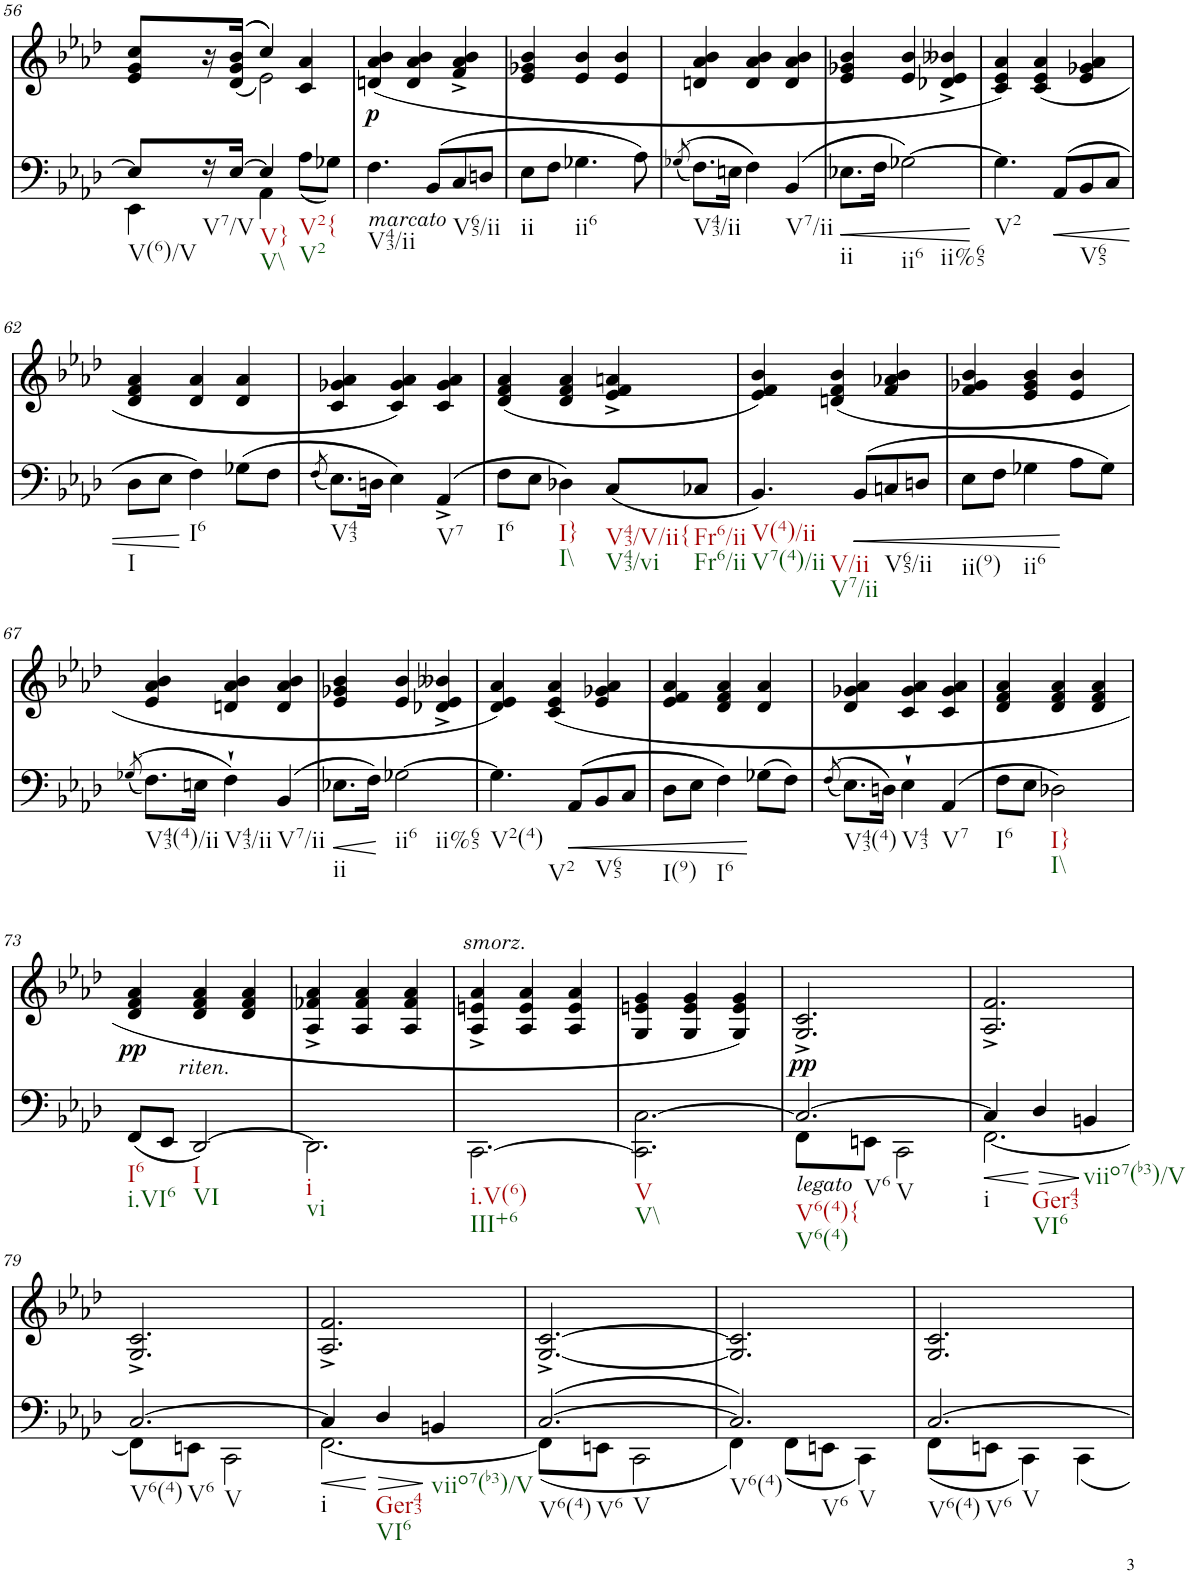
**kern	**dynam	**kern	**dynam
*part2	*part2	*part1	*part1
*staff2	*staff2	*staff1	*staff1
*I"piano	*	*I"piano	*
*I'Pno	*	*I'Pno	*
!!LO:PB:g=z
*clefF4	*	*clefG2	*
*k[b-e-a-d-]	*	*k[b-e-a-d-]	*
*f:	*	*f:	*
*M3/4	*	*M3/4	*
=56	=56	=56	=56
*^	*	*^	*
!LO:TX:b:t=V(6)/V	!	!	!	!	!
8E-/L]	4EE-\	.	8e-/ 8g/ 8cc/L	4ryy	.
!LO:TX:b:t=V7/V	!	!	!	!	!
16r	.	.	16r	.	.
[16E-/JJ	.	.	(((16d-/ 16g/ 16b-/JJ	.	.
!LO:TX:b:t=V}	!	!	!	!	!
!LO:TX:b:t=V\\	!	!	!	!	!
4E-/]	4AA-\	.	4cc/))	2e-\)	.
!LO:TX:b:t=V2{	!	!	!	!	!
!LO:TX:b:t=V2	!	!	!	!	!
4ryy	(8A-\L	.	4c/ 4a-/	.	.
.	8G-X\J)	.	.	.	.
*	*	*	*v	*v	*
=57	=57	=57	=57	=57
!LO:TX:b:i:t=marcato	!	!	!	!
!LO:TX:b:t=V43/ii	!	!	!	!
!	!	!	!	!LO:DY:b
*v	*v	*	*	*
4.F\	.	(4dn/ 4a-/ 4b-/	p
.	.	4d/ 4a-/ 4b-/	.
(8BB-/L	.	.	.
!LO:TX:b:t=V65/ii	!	!	!
8C/	.	4f/^ 4a-/^ 4b-/^	.
8Dn/J	.	.	.
=58	=58	=58	=58
!LO:TX:b:t=ii	!	!	!
8E-\L	.	4e-/ 4g-X/ 4b-/	.
8F\J	.	.	.
!LO:TX:b:t=ii6	!	!	!
4.G-X\	.	4e-/ 4b-/	.
.	.	4e-/ 4b-/	.
8A-\)	.	.	.
=59	=59	=59	=59
((8qG-X/	.	.	.
!LO:TX:b:t=V43/ii	!	!	!
8.F\L)	.	4dn/ 4a-/ 4b-/	.
16En\Jk	.	.	.
4F\)	.	4d/ 4a-/ 4b-/	.
!LO:TX:b:t=V7/ii	!	!	!
(4BB-/	.	4d/ 4a-/ 4b-/	.
=60	=60	=60	=60
!LO:TX:b:t=ii	!	!	!
!	!LO:HP:b	!	!
8.E-X\L	<	4e-/ 4g-X/ 4b-/	.
16F\Jk	.	.	.
!LO:TX:b:t=ii6	!	!	!
!LO:TX:b:t=ii%65	!	!	!
[2G-X\)	.	4e-/ 4b-/	.
.	.	4d-X/^ 4e-/^ 4b--X/^	.
.	[	.	.
=61	=61	=61	=61
!LO:TX:b:t=V2	!	!	!
4.G-\]	.	4c/ 4e-/ 4a-/)	.
.	.	(4c/ 4e-/ 4a-/	.
!	!LO:HP:b	!	!
(8AA-/L	<	.	.
!LO:TX:b:t=V65	!	!	!
8BB-/	.	4e-/ 4g-X/ 4a-/	.
8C/J	.	.	.
!!LO:LB:g=z
=62	=62	=62	=62
!LO:TX:b:t=I	!	!	!
8D-\L	.	4d-/ 4f/ 4a-/	.
8E-\J	.	.	.
!LO:TX:b:t=I6	!	!	!
4F\)	[	4d-/ 4a-/	.
(8G-X\L	.	4d-/ 4a-/	.
8F\J	.	.	.
=63	=63	=63	=63
(8qF/	.	.	.
!LO:TX:b:t=V43	!	!	!
8.E-\L)	.	4c/ 4g-X/ 4a-/	.
16Dn\Jk	.	.	.
4E-\)	.	4c/ 4g-/ 4a-/)	.
!LO:TX:b:t=V7	!	!	!
(4AA-^/	.	4c/ 4g-/ 4a-/	.
=64	=64	=64	=64
!LO:TX:b:t=I6	!	!	!
8F\L	.	(4d-/ 4f/ 4a-/	.
8E-\J	.	.	.
!LO:TX:b:t=I}	!	!	!
!LO:TX:b:t=I\\	!	!	!
4D-X\)	.	4d-/ 4f/ 4a-/	.
!LO:TX:b:t=V43/V/ii{	!	!	!
!LO:TX:b:t=V43/vi	!	!	!
(8C/L	.	4e-/^ 4f/^ 4an/^	.
!LO:TX:b:t=Fr6/ii	!	!	!
!LO:TX:b:t=Fr6/ii	!	!	!
8C-X/J	.	.	.
=65	=65	=65	=65
!LO:TX:b:t=V(4)/ii	!	!	!
!LO:TX:b:t=V7(4)/ii	!	!	!
!LO:TX:b:t=V/ii	!	!	!
!LO:TX:b:t=V7/ii	!	!	!
4.BB-/)	.	4e-/ 4f/ 4b-/)	.
.	.	(4dn/ 4f/ 4b-/	.
!	!LO:HP:b	!	!
(8BB-/L	<	.	.
!LO:TX:b:t=V65/ii	!	!	!
8Cn/	.	4f/ 4a-X/ 4b-/	.
8Dn/J	.	.	.
=66	=66	=66	=66
!LO:TX:b:t=ii(9)	!	!	!
8E-\L	.	4f/ 4g-X/ 4b-/	.
8F\J	.	.	.
!LO:TX:b:t=ii6	!	!	!
4G-X\	.	4e-/ 4g-/ 4b-/	.
8A-\L	[	4e-/ 4b-/	.
8G-\J)	.	.	.
!!LO:LB:g=z
=67	=67	=67	=67
((8qG-X/	.	.	.
!LO:TX:b:t=V43(4)/ii	!	!	!
8.F\L)	.	4e-/ 4a-/ 4b-/	.
16En\Jk	.	.	.
!LO:TX:b:t=V43/ii	!	!	!
4F`\)	.	4dn/ 4a-/ 4b-/	.
!LO:TX:b:t=V7/ii	!	!	!
(4BB-/	.	4d/ 4a-/ 4b-/	.
=68	=68	=68	=68
!LO:TX:b:t=ii	!	!	!
!	!LO:HP:b	!	!
8.E-X\L	<	4e-/ 4g-X/ 4b-/	.
16F\Jk)	.	.	.
!LO:TX:b:t=ii6	!	!	!
!LO:TX:b:t=ii%65	!	!	!
[2G-X\	[	4e-/ 4b-/	.
.	.	4d-X/^ 4e-/^ 4b--X/^	.
=69	=69	=69	=69
!LO:TX:b:t=V2(4)	!	!	!
!LO:TX:b:t=V2	!	!	!
4.G-\]	.	4d-/ 4e-/ 4a-/)	.
.	.	(4c/ 4e-/ 4a-/	.
!	!LO:HP:b	!	!
(8AA-/L	<	.	.
!LO:TX:b:t=V65	!	!	!
8BB-/	.	4e-/ 4g-X/ 4a-/	.
8C/J	.	.	.
=70	=70	=70	=70
!LO:TX:b:t=I(9)	!	!	!
8D-\L	.	4e-/ 4f/ 4a-/	.
8E-\J	.	.	.
!LO:TX:b:t=I6	!	!	!
4F\)	.	4d-/ 4f/ 4a-/	.
(8G-X\L	[	4d-/ 4a-/	.
8F\J)	.	.	.
=71	=71	=71	=71
((8qF/	.	.	.
!LO:TX:b:t=V43(4)	!	!	!
8.E-\L)	.	4d-/ 4g-X/ 4a-/	.
16Dn\Jk)	.	.	.
!LO:TX:b:t=V43	!	!	!
4E-`\	.	4c/ 4g-/ 4a-/	.
!LO:TX:b:t=V7	!	!	!
(4AA-/	.	4c/ 4g-/ 4a-/	.
=72	=72	=72	=72
!LO:TX:b:t=I6	!	!	!
8F\L	.	4d-/ 4f/ 4a-/	.
8E-\J	.	.	.
!LO:TX:b:t=I}	!	!	!
!LO:TX:b:t=I\\	!	!	!
2D-X\)	.	4d-/ 4f/ 4a-/	.
.	.	4d-/ 4f/ 4a-/	.
!!LO:LB:g=z
=73	=73	=73	=73
!LO:TX:b:t=I6	!	!	!
!LO:TX:b:t=i.VI6	!	!	!
!	!	!	!LO:DY:b
(8FF/L	.	4d-/ 4f/ 4a-/	pp
8EE-/J	.	.	.
!	!	!LO:TX:b:i:t=riten.	!
!LO:TX:b:t=I	!	!	!
!LO:TX:b:t=VI	!	!	!
[2DD-/)	.	4d-/ 4f/ 4a-/	.
.	.	4d-/ 4f/ 4a-/	.
=74	=74	=74	=74
!LO:TX:b:t=i	!	!	!
!LO:TX:b:t=vi	!	!	!
2.DD-\]	.	4A-/^ 4f-X/^ 4a-/^	.
.	.	4A-/ 4f-/ 4a-/	.
.	.	4A-/ 4f-/ 4a-/	.
=75	=75	=75	=75
!	!	!LO:TX:b:i:t=smorz.	!
!LO:TX:b:t=i.V(6)	!	!	!
!LO:TX:b:t=III+6	!	!	!
[2.CC\	.	4A-/^ 4en/^ 4a-/^	.
.	.	4A-/ 4e/ 4a-/	.
.	.	4A-/ 4e/ 4a-/	.
=76	=76	=76	=76
!LO:TX:b:t=V	!	!	!
!LO:TX:b:t=V\\	!	!	!
2.CC\] [2.C\	.	4G/ 4en/ 4g/	.
.	.	4G/ 4e/ 4g/	.
.	.	4G/ 4e/ 4g/)	.
=77	=77	=77	=77
*^	*	*	*
!LO:TX:b:i:t=legato	!	!	!	!
!LO:TX:b:t=V6(4){	!	!	!	!
!LO:TX:b:t=V6(4)	!	!	!	!
!LO:TX:b:t=V6	!	!	!	!
!LO:TX:b:t=V	!	!	!	!
!	!	!	!	!LO:DY:b
2.C/_	8FF\L	.	2.G/^ 2.c/^	pp
.	8EEn\J	.	.	.
.	2CC\	.	.	.
=78	=78	=78	=78	=78
!LO:TX:b:t=i	!	!	!	!
!	!	!LO:HP:b	!	!
4C/]	[2.FF\	<	2.A-/^ 2.f/^	.
!LO:TX:b:t=Ger43	!	!	!	!
!LO:TX:b:t=VI6	!	!	!	!
!	!	!LO:HP:n=1:b	!	!
4D-/	.	[ >	.	.
!LO:TX:b:t=viio7(b3)/V	!	!	!	!
4BBn/	.	]	.	.
!!LO:LB:g=z
=79	=79	=79	=79	=79
!LO:TX:b:t=V6(4)	!	!	!	!
!LO:TX:b:t=V6	!	!	!	!
!LO:TX:b:t=V	!	!	!	!
[2.C/	8FF\L]	.	2.G/^ 2.c/^	.
.	8EEn\J	.	.	.
.	2CC\	.	.	.
=80	=80	=80	=80	=80
!LO:TX:b:t=i	!	!	!	!
!	!	!LO:HP:b	!	!
4C/]	[2.FF\	<	2.A-/^ 2.f/^	.
!LO:TX:b:t=Ger43	!	!	!	!
!LO:TX:b:t=VI6	!	!	!	!
!	!	!LO:HP:n=1:b	!	!
4D-/	.	[ >	.	.
!LO:TX:b:t=viio7(b3)/V	!	!	!	!
4BBn/	.	]	.	.
=81	=81	=81	=81	=81
!LO:TX:b:t=V6(4)	!	!	!	!
!LO:TX:b:t=V6	!	!	!	!
!LO:TX:b:t=V	!	!	!	!
([2.C/	(8FF\L]	.	[2.G/^ [2.c/^	.
.	8EEn\J	.	.	.
.	2CC\	.	.	.
=82	=82	=82	=82	=82
!LO:TX:b:t=V6(4)	!	!	!	!
!LO:TX:b:t=V6	!	!	!	!
!LO:TX:b:t=V	!	!	!	!
2.C/])	4FF\)	.	2.G/] 2.c/]	.
.	(8FF\L	.	.	.
.	8EEn\J	.	.	.
.	4CC\)	.	.	.
=83	=83	=83	=83	=83
!LO:TX:b:t=V6(4)	!	!	!	!
!LO:TX:b:t=V6	!	!	!	!
!LO:TX:b:t=V	!	!	!	!
[2.C/	(8FF\L	.	2.G/ 2.c/	.
.	8EEn\J	.	.	.
.	4CC\)	.	.	.
.	4CC\	.	.	.
*v	*v	*	*	*
=	=	=	=
*-	*-	*-	*-
